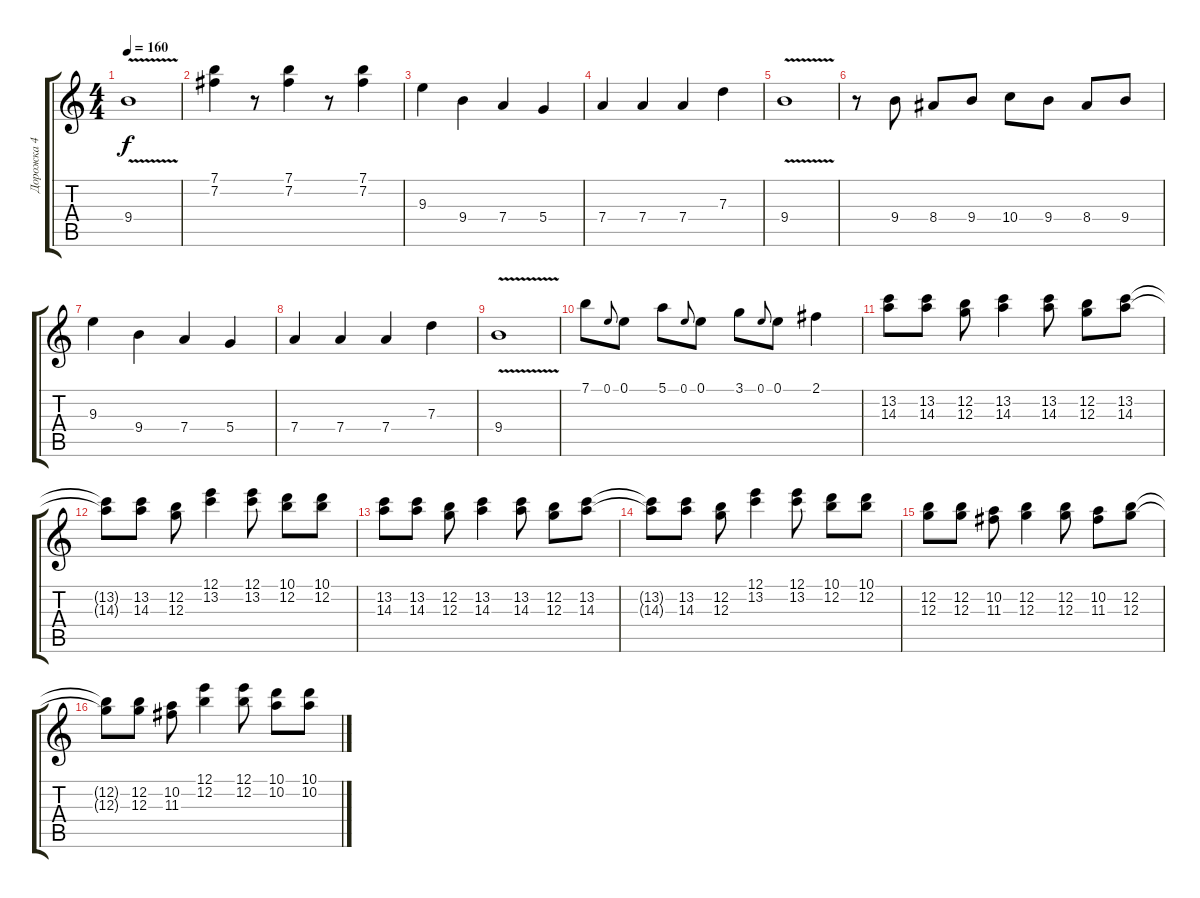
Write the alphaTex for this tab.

\track ("Дорожка 4" "Дорожка 4") {instrument overdrivenguitar}
\staff {score tabs}
\tuning (E4 B3 G3 D3 A2 E2) {hide}
\ts (4 4)
\tempo 160
\clef g2
\ks c
9.4{v}.1{dy f} |
(7.1 7.2).4 r.8 (7.1 7.2).4 r.8 (7.1 7.2).4 |
9.3.4 9.4.4 7.4.4 5.4.4 |
7.4.4 7.4.4 7.4.4 7.3.4 |
9.4{v}.1 |
r.8 9.4.8 8.4.8 9.4.8 10.4.8 9.4.8 8.4.8 9.4.8 |
9.3.4 9.4.4 7.4.4 5.4.4 |
7.4.4 7.4.4 7.4.4 7.3.4 |
9.4{v}.1 |
7.1.8 0.1.8{gr onbeat} 0.1.8 5.1.8 0.1.8{gr onbeat} 0.1.8 3.1.8 0.1.8{gr onbeat} 0.1.8 2.1.4 |
(13.2 14.3).8 (13.2 14.3).8 (12.2 12.3).8 (13.2 14.3).4 (13.2 14.3).8 (12.2 12.3).8 (13.2 14.3).8 |
(13.2{t} 14.3{t}).8 (13.2 14.3).8 (12.2 12.3).8 (12.1 13.2).4 (12.1 13.2).8 (10.1 12.2).8 (10.1 12.2).8 |
(13.2 14.3).8 (13.2 14.3).8 (12.2 12.3).8 (13.2 14.3).4 (13.2 14.3).8 (12.2 12.3).8 (13.2 14.3).8 |
(13.2{t} 14.3{t}).8 (13.2 14.3).8 (12.2 12.3).8 (12.1 13.2).4 (12.1 13.2).8 (10.1 12.2).8 (10.1 12.2).8 |
(12.2 12.3).8 (12.2 12.3).8 (10.2 11.3).8 (12.2 12.3).4 (12.2 12.3).8 (10.2 11.3).8 (12.2 12.3).8 |
(12.2{t} 12.3{t}).8 (12.2 12.3).8 (10.2 11.3).8 (12.1 12.2).4 (12.1 12.2).8 (10.1 10.2).8 (10.1 10.2).8
